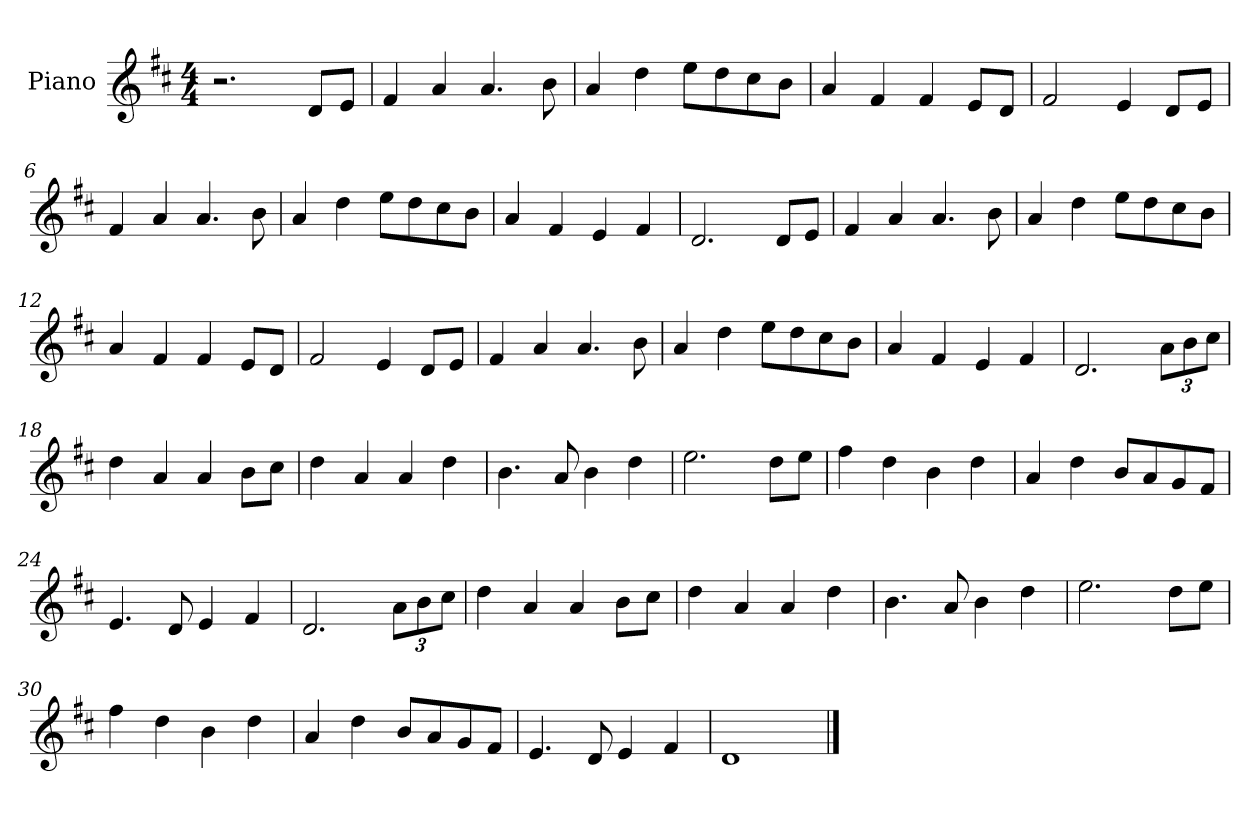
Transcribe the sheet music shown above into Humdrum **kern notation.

**kern
*part1
*staff1
*I"Piano
*I'Pno
*clefG2
*k[f#c#]
*M4/4
=1
2.r
8d/L
8e/J
=2
4f#/
4a/
4.a/
8b\
=3
4a/
4dd\
8ee\L
8dd\
8cc#\
8b\J
=4
4a/
4f#/
4f#/
8e/L
8d/J
=5
2f#/
4e/
8d/L
8e/J
=6
4f#/
4a/
4.a/
8b\
=7
4a/
4dd\
8ee\L
8dd\
8cc#\
8b\J
=8
4a/
4f#/
4e/
4f#/
=9
2.d/
8d/L
8e/J
=10
4f#/
4a/
4.a/
8b\
=11
4a/
4dd\
8ee\L
8dd\
8cc#\
8b\J
=12
4a/
4f#/
4f#/
8e/L
8d/J
=13
2f#/
4e/
8d/L
8e/J
=14
4f#/
4a/
4.a/
8b\
=15
4a/
4dd\
8ee\L
8dd\
8cc#\
8b\J
=16
4a/
4f#/
4e/
4f#/
=17
2.d/
12a\L
12b\
12cc#\J
=18
4dd\
4a/
4a/
8b\L
8cc#\J
=19
4dd\
4a/
4a/
4dd\
=20
4.b\
8a/
4b\
4dd\
=21
2.ee\
8dd\L
8ee\J
=22
4ff#\
4dd\
4b\
4dd\
=23
4a/
4dd\
8b/L
8a/
8g/
8f#/J
=24
4.e/
8d/
4e/
4f#/
=25
2.d/
12a\L
12b\
12cc#\J
=26
4dd\
4a/
4a/
8b\L
8cc#\J
=27
4dd\
4a/
4a/
4dd\
=28
4.b\
8a/
4b\
4dd\
=29
2.ee\
8dd\L
8ee\J
=30
4ff#\
4dd\
4b\
4dd\
=31
4a/
4dd\
8b/L
8a/
8g/
8f#/J
=32
4.e/
8d/
4e/
4f#/
=33
1d
==
*-
